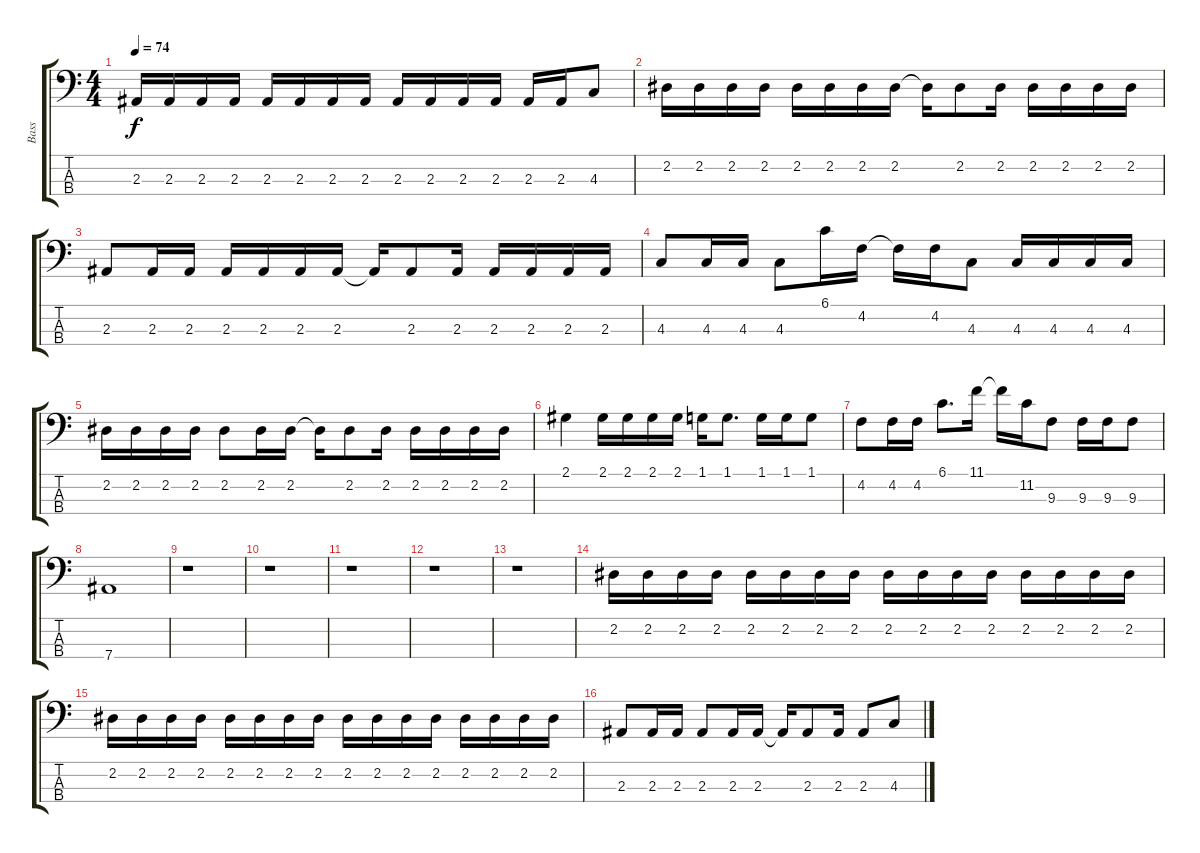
\track ("Bass" "Bass") {instrument electricbassfinger}
\staff {score tabs}
\tuning (Gb2 Db2 Ab1 Eb1) {hide}
\ts (4 4)
\tempo 74
\clef f4
\ks c
2.3.16{dy f} 2.3.16 2.3.16 2.3.16 2.3.16 2.3.16 2.3.16 2.3.16 2.3.16 2.3.16 2.3.16 2.3.16 2.3.16 2.3.16 4.3.8 |
2.2.16 2.2.16 2.2.16 2.2.16 2.2.16 2.2.16 2.2.16 2.2.16 2.2{t}.16 2.2.8 2.2.16 2.2.16 2.2.16 2.2.16 2.2.16 |
2.3.8 2.3.16 2.3.16 2.3.16 2.3.16 2.3.16 2.3.16 2.3{t}.16 2.3.8 2.3.16 2.3.16 2.3.16 2.3.16 2.3.16 |
4.3.8 4.3.16 4.3.16 4.3.8 6.1.16 4.2.16 4.2{t}.16 4.2.16 4.3.8 4.3.16 4.3.16 4.3.16 4.3.16 |
2.2.16 2.2.16 2.2.16 2.2.16 2.2.8 2.2.16 2.2.16 2.2{t}.16 2.2.8 2.2.16 2.2.16 2.2.16 2.2.16 2.2.16 |
2.1.4 2.1.16 2.1.16 2.1.16 2.1.16 1.1.16 1.1.8{d} 1.1.16 1.1.16 1.1.8 |
4.2.8 4.2.16 4.2.16 6.1.8{d} 11.1.16 11.1{t}.16 11.2.16 9.3.8 9.3.16 9.3.16 9.3.8 |
7.4.1 |
r.1 |
r.1 |
r.1 |
r.1 |
r.1 |
2.2.16 2.2.16 2.2.16 2.2.16 2.2.16 2.2.16 2.2.16 2.2.16 2.2.16 2.2.16 2.2.16 2.2.16 2.2.16 2.2.16 2.2.16 2.2.16 |
2.2.16 2.2.16 2.2.16 2.2.16 2.2.16 2.2.16 2.2.16 2.2.16 2.2.16 2.2.16 2.2.16 2.2.16 2.2.16 2.2.16 2.2.16 2.2.16 |
2.3.8 2.3.16 2.3.16 2.3.8 2.3.16 2.3.16 2.3{t}.16 2.3.8 2.3.16 2.3.8 4.3.8
